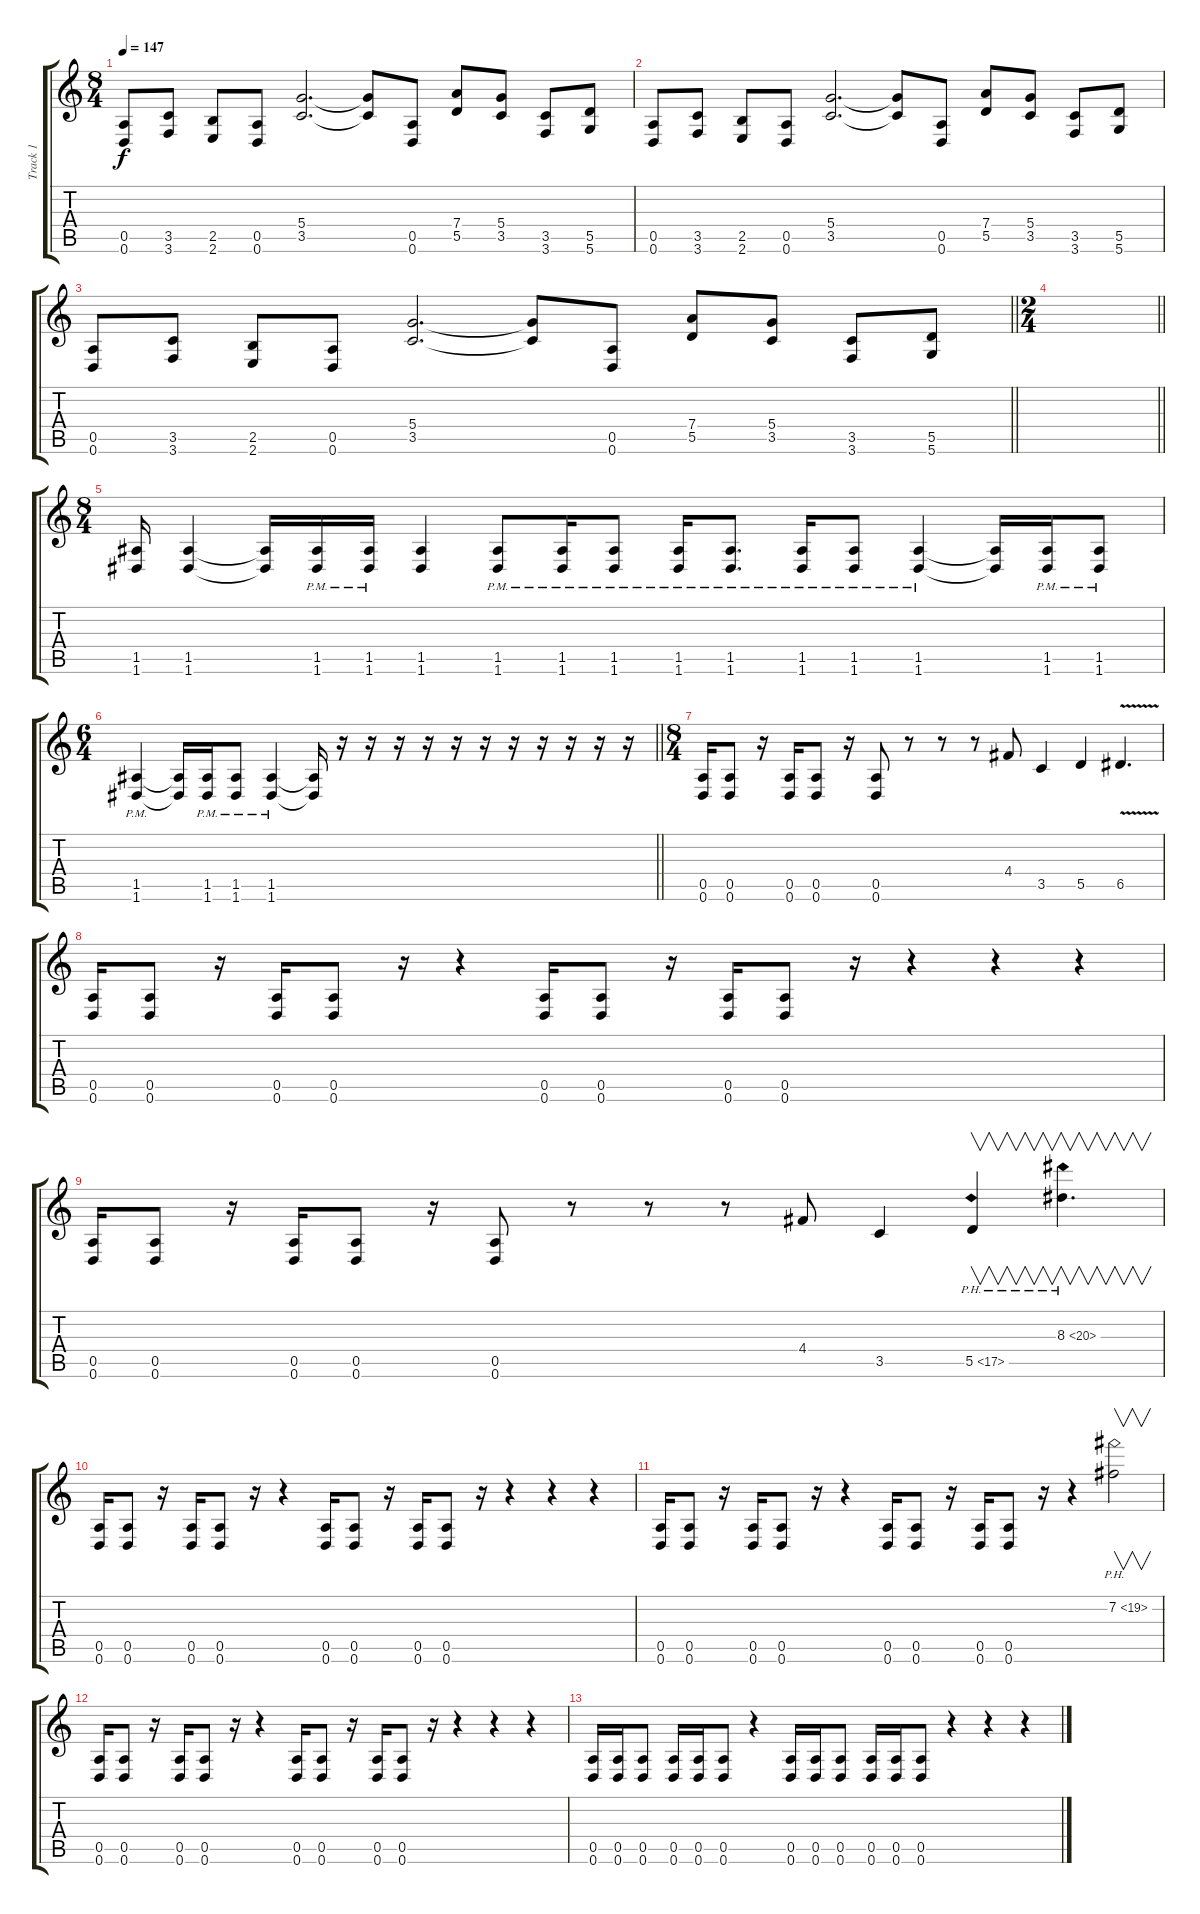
\track ("Track 1" "Track 1") {instrument overdrivenguitar}
\staff {score tabs}
\tuning (E4 B3 G3 D3 A2 D2) {hide}
\ts (8 4)
\tempo 147
\clef g2
\ks c
(0.5 0.6).8{dy f} (3.5 3.6).8 (2.5 2.6).8 (0.5 0.6).8 (5.4 3.5).2{d} (5.4{t} 3.5{t}).8 (0.5 0.6).8 (7.4 5.5).8 (5.4 3.5).8 (3.5 3.6).8 (5.5 5.6).8 |
(0.5 0.6).8 (3.5 3.6).8 (2.5 2.6).8 (0.5 0.6).8 (5.4 3.5).2{d} (5.4{t} 3.5{t}).8 (0.5 0.6).8 (7.4 5.5).8 (5.4 3.5).8 (3.5 3.6).8 (5.5 5.6).8 |
\barLineRight lightlight
(0.5 0.6).8 (3.5 3.6).8 (2.5 2.6).8 (0.5 0.6).8 (5.4 3.5).2{d} (5.4{t} 3.5{t}).8 (0.5 0.6).8 (7.4 5.5).8 (5.4 3.5).8 (3.5 3.6).8 (5.5 5.6).8 |
\ts (2 4)
\barLineRight lightlight
|
\ts (8 4)
(1.5 1.6).16 (1.5 1.6).4 (1.5{t} 1.6{t}).16 (1.5{pm} 1.6{pm}).16 (1.5{pm} 1.6{pm}).16 (1.5 1.6).4 (1.5{pm} 1.6{pm}).8 (1.5{pm} 1.6{pm}).16 (1.5{pm} 1.6{pm}).8 (1.5{pm} 1.6{pm}).16 (1.5{pm} 1.6{pm}).8{d} (1.5{pm} 1.6{pm}).16 (1.5{pm} 1.6{pm}).8 (1.5{pm} 1.6{pm}).4 (1.5{t} 1.6{t}).16 (1.5{pm} 1.6{pm}).16 (1.5{pm} 1.6{pm}).8 |
\ts (6 4)
\barLineRight lightlight
(1.5{pm} 1.6{pm}).4 (1.5{t} 1.6{t}).16 (1.5{pm} 1.6{pm}).16 (1.5{pm} 1.6{pm}).8 (1.5{pm} 1.6{pm}).4 (1.5{t} 1.6{t}).16 r.16 r.16 r.16 r.16 r.16 r.16 r.16 r.16 r.16 r.16 r.16 |
\ts (8 4)
(0.5 0.6).16 (0.5 0.6).8 r.16 (0.5 0.6).16 (0.5 0.6).8 r.16 (0.5 0.6).8 r.8 r.8 r.8 4.4.8 3.5.4 5.5.4 6.5{v}.4{d} |
(0.5 0.6).16 (0.5 0.6).8 r.16 (0.5 0.6).16 (0.5 0.6).8 r.16 r.4 (0.5 0.6).16 (0.5 0.6).8 r.16 (0.5 0.6).16 (0.5 0.6).8 r.16 r.4 r.4 r.4 |
(0.5 0.6).16 (0.5 0.6).8 r.16 (0.5 0.6).16 (0.5 0.6).8 r.16 (0.5 0.6).8 r.8 r.8 r.8 4.4.8 3.5.4 5.5{ph 12}.4{v} 8.3{ph 12}.4{v d} |
(0.5 0.6).16 (0.5 0.6).8 r.16 (0.5 0.6).16 (0.5 0.6).8 r.16 r.4 (0.5 0.6).16 (0.5 0.6).8 r.16 (0.5 0.6).16 (0.5 0.6).8 r.16 r.4 r.4 r.4 |
(0.5 0.6).16 (0.5 0.6).8 r.16 (0.5 0.6).16 (0.5 0.6).8 r.16 r.4 (0.5 0.6).16 (0.5 0.6).8 r.16 (0.5 0.6).16 (0.5 0.6).8 r.16 r.4 7.2{ph 12}.2{v} |
(0.5 0.6).16 (0.5 0.6).8 r.16 (0.5 0.6).16 (0.5 0.6).8 r.16 r.4 (0.5 0.6).16 (0.5 0.6).8 r.16 (0.5 0.6).16 (0.5 0.6).8 r.16 r.4 r.4 r.4 |
(0.5 0.6).16 (0.5 0.6).16 (0.5 0.6).8 (0.5 0.6).16 (0.5 0.6).16 (0.5 0.6).8 r.4 (0.5 0.6).16 (0.5 0.6).16 (0.5 0.6).8 (0.5 0.6).16 (0.5 0.6).16 (0.5 0.6).8 r.4 r.4 r.4
